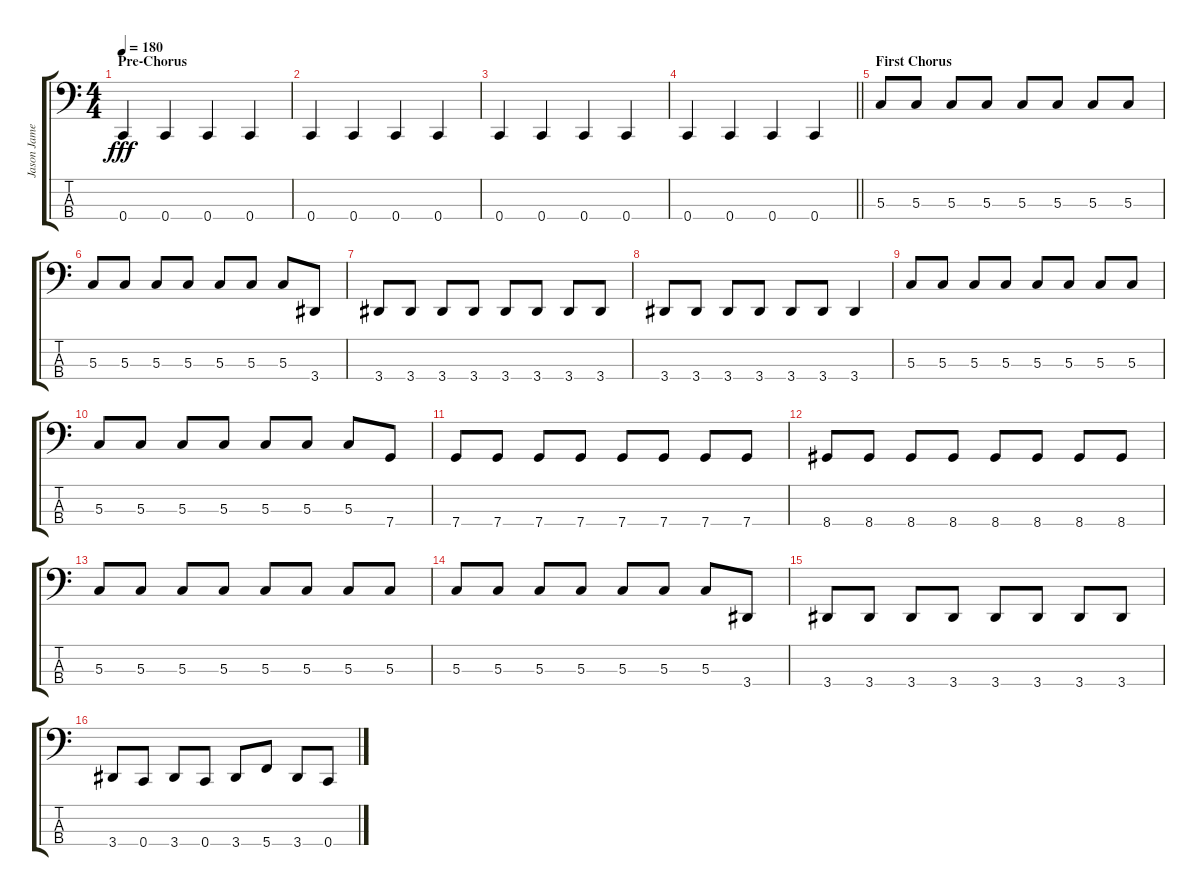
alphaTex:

\track ("Jason James" "Jason Jame") {instrument electricbasspick}
\staff {score tabs}
\tuning (F2 C2 G1 C1) {hide}
\ts (4 4)
\section ("" "Pre-Chorus")
\tempo 180
\clef f4
\ks c
0.4.4{dy fff} 0.4.4 0.4.4 0.4.4 |
0.4.4 0.4.4 0.4.4 0.4.4 |
0.4.4 0.4.4 0.4.4 0.4.4 |
\barLineRight lightlight
0.4.4 0.4.4 0.4.4 0.4.4 |
\section ("" "First Chorus")
5.3.8 5.3.8 5.3.8 5.3.8 5.3.8 5.3.8 5.3.8 5.3.8 |
5.3.8 5.3.8 5.3.8 5.3.8 5.3.8 5.3.8 5.3.8 3.4.8 |
3.4.8 3.4.8 3.4.8 3.4.8 3.4.8 3.4.8 3.4.8 3.4.8 |
3.4.8 3.4.8 3.4.8 3.4.8 3.4.8 3.4.8 3.4.4 |
5.3.8 5.3.8 5.3.8 5.3.8 5.3.8 5.3.8 5.3.8 5.3.8 |
5.3.8 5.3.8 5.3.8 5.3.8 5.3.8 5.3.8 5.3.8 7.4.8 |
7.4.8 7.4.8 7.4.8 7.4.8 7.4.8 7.4.8 7.4.8 7.4.8 |
8.4.8 8.4.8 8.4.8 8.4.8 8.4.8 8.4.8 8.4.8 8.4.8 |
5.3.8 5.3.8 5.3.8 5.3.8 5.3.8 5.3.8 5.3.8 5.3.8 |
5.3.8 5.3.8 5.3.8 5.3.8 5.3.8 5.3.8 5.3.8 3.4.8 |
3.4.8 3.4.8 3.4.8 3.4.8 3.4.8 3.4.8 3.4.8 3.4.8 |
3.4.8 0.4.8 3.4.8 0.4.8 3.4.8 5.4.8 3.4.8 0.4.8
